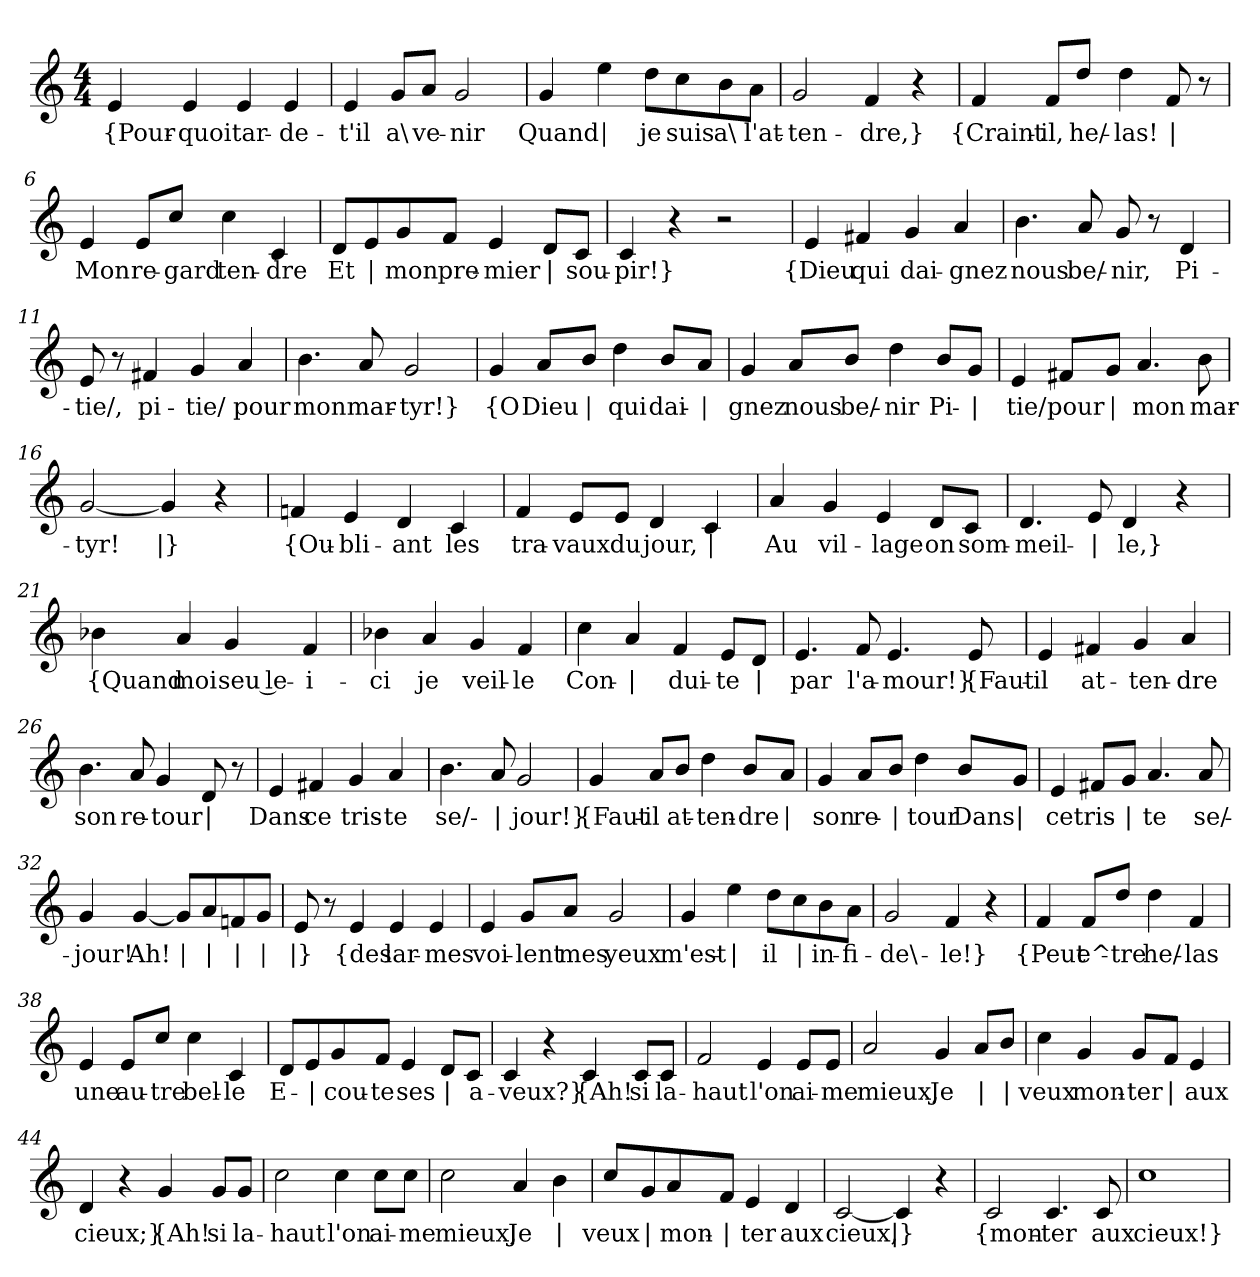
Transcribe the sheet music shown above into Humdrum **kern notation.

**kern	**text
*part1	*part1
*staff1	*staff1
*clefG2	*
*k[]	*
*M4/4	*
=1	=1
!	!LO:LY:b
4e/	{Pour-
!	!LO:LY:b
4e/	-quoi
!	!LO:LY:b
4e/	tar-
!	!LO:LY:b
4e/	-de-
=2	=2
!	!LO:LY:b
4e/	-t'il
!	!LO:LY:b
8g/L	a\
!	!LO:LY:b
8a/J	ve-
!	!LO:LY:b
2g/	-nir
=3	=3
!	!LO:LY:b
4g/	Quand
!	!LO:LY:b
4ee\	|
!	!LO:LY:b
8dd\L	je
!	!LO:LY:b
8cc\	suis
!	!LO:LY:b
8b\	a\
!	!LO:LY:b
8a\J	l'at-
=4	=4
!	!LO:LY:b
2g/	-ten-
!	!LO:LY:b
4f/	-dre,}
4r	.
=5	=5
!	!LO:LY:b
4f/	{Craint-
!	!LO:LY:b
8f/L	-il,
!	!LO:LY:b
8dd/J	he/-
!	!LO:LY:b
4dd\	-las!
!	!LO:LY:b
8f/	|
8r	.
!!LO:LB:g=z
=6	=6
!	!LO:LY:b
4e/	Mon
!	!LO:LY:b
8e/L	re-
!	!LO:LY:b
8cc/J	-gard
!	!LO:LY:b
4cc\	ten-
!	!LO:LY:b
4c/	-dre
=7	=7
!	!LO:LY:b
8d/L	Et
!	!LO:LY:b
8e/	|
!	!LO:LY:b
8g/	mon
!	!LO:LY:b
8f/J	pre-
!	!LO:LY:b
4e/	-mier
!	!LO:LY:b
8d/L	|
!	!LO:LY:b
8c/J	sou-
=8	=8
!	!LO:LY:b
4c/	-pir!}
4r	.
2r	.
=9	=9
!	!LO:LY:b
4e/	{Dieu
!	!LO:LY:b
4f#X/	qui
!	!LO:LY:b
4g/	dai-
!	!LO:LY:b
4a/	-gnez
=10	=10
!	!LO:LY:b
4.b\	nous
!	!LO:LY:b
8a/	be/-
!	!LO:LY:b
8g/	-nir,
8r	.
!	!LO:LY:b
4d/	Pi-
!!LO:LB:g=z
=11	=11
!	!LO:LY:b
8e/	-tie/,
8r	.
!	!LO:LY:b
4f#X/	pi-
!	!LO:LY:b
4g/	-tie/
!	!LO:LY:b
4a/	pour
=12	=12
!	!LO:LY:b
4.b\	mon
!	!LO:LY:b
8a/	mar-
!	!LO:LY:b
2g/	-tyr!}
=13	=13
!	!LO:LY:b
4g/	{O
!	!LO:LY:b
8a/L	Dieu
!	!LO:LY:b
8b/J	|
!	!LO:LY:b
4dd\	qui
!	!LO:LY:b
8b/L	dai-
!	!LO:LY:b
8a/J	|
=14	=14
!	!LO:LY:b
4g/	-gnez
!	!LO:LY:b
8a/L	nous
!	!LO:LY:b
8b/J	be/-
!	!LO:LY:b
4dd\	-nir
!	!LO:LY:b
8b/L	Pi-
!	!LO:LY:b
8g/J	|
!!LO:LB:g=z
=15	=15
!	!LO:LY:b
4e/	-tie/
!	!LO:LY:b
8f#X/L	pour
!	!LO:LY:b
8g/J	|
!	!LO:LY:b
4.a/	mon
!	!LO:LY:b
8b\	mar-
=16	=16
!	!LO:LY:b
[2g/	tyr!
!	!LO:LY:b
4g/]	|}
4r	.
=17	=17
!	!LO:LY:b
4fn/	{Ou-
!	!LO:LY:b
4e/	-bli-
!	!LO:LY:b
4d/	-ant
!	!LO:LY:b
4c/	les
=18	=18
!	!LO:LY:b
4f/	tra-
!	!LO:LY:b
8e/L	-vaux
!	!LO:LY:b
8e/J	du
!	!LO:LY:b
4d/	jour,
!	!LO:LY:b
4c/	|
=19	=19
!	!LO:LY:b
4a/	Au
!	!LO:LY:b
4g/	vil-
!	!LO:LY:b
4e/	-lage
!	!LO:LY:b
8d/L	on
!	!LO:LY:b
8c/J	som-
!!LO:LB:g=z
=20	=20
!	!LO:LY:b
4.d/	-meil-
!	!LO:LY:b
8e/	|
!	!LO:LY:b
4d/	-le,}
4r	.
=21	=21
!	!LO:LY:b
4b-X\	{Quand
!	!LO:LY:b
4a/	moi
!	!LO:LY:b
4g/	seu le-
!	!LO:LY:b
4f/	-i-
=22	=22
!	!LO:LY:b
4b-X\	-ci
!	!LO:LY:b
4a/	je
!	!LO:LY:b
4g/	veil-
!	!LO:LY:b
4f/	-le
=23	=23
!	!LO:LY:b
4cc\	Con-
!	!LO:LY:b
4a/	|
!	!LO:LY:b
4f/	-dui-
!	!LO:LY:b
8e/L	-te
!	!LO:LY:b
8d/J	|
=24	=24
!	!LO:LY:b
4.e/	par
!	!LO:LY:b
8f/	l'a-
!	!LO:LY:b
4.e/	-mour!}
!	!LO:LY:b
8e/	{Faut-
!!LO:LB:g=z
=25	=25
!	!LO:LY:b
4e/	-il
!	!LO:LY:b
4f#X/	at-
!	!LO:LY:b
4g/	-ten-
!	!LO:LY:b
4a/	-dre
=26	=26
!	!LO:LY:b
4.b\	son
!	!LO:LY:b
8a/	re-
!	!LO:LY:b
4g/	tour
!	!LO:LY:b
8d/	|
8r	.
=27	=27
!	!LO:LY:b
4e/	Dans
!	!LO:LY:b
4f#X/	ce
!	!LO:LY:b
4g/	tris-
!	!LO:LY:b
4a/	-te
=28	=28
!	!LO:LY:b
4.b\	se/-
!	!LO:LY:b
8a/	|
!	!LO:LY:b
2g/	-jour!}
=29	=29
!	!LO:LY:b
4g/	{Faut-
!	!LO:LY:b
8a/L	-il
!	!LO:LY:b
8b/J	at-
!	!LO:LY:b
4dd\	-ten-
!	!LO:LY:b
8b/L	-dre
!	!LO:LY:b
8a/J	|
!!LO:LB:g=z
=30	=30
!	!LO:LY:b
4g/	son
!	!LO:LY:b
8a/L	re-
!	!LO:LY:b
8b/J	|
!	!LO:LY:b
4dd\	-tour
!	!LO:LY:b
8b/L	Dans
!	!LO:LY:b
8g/J	|
=31	=31
!	!LO:LY:b
4e/	ce
!	!LO:LY:b
8f#X/L	tris-
!	!LO:LY:b
8g/J	|
!	!LO:LY:b
4.a/	-te
!	!LO:LY:b
8a/	se/-
=32	=32
!	!LO:LY:b
4g/	-jour!
!	!LO:LY:b
[4g/	Ah!
!	!LO:LY:b
8g/L]	|
!	!LO:LY:b
8a/	|
!	!LO:LY:b
8fn/	|
!	!LO:LY:b
8g/J	|
=33	=33
!	!LO:LY:b
8e/	|}
8r	.
!	!LO:LY:b
4e/	{des
!	!LO:LY:b
4e/	lar-
!	!LO:LY:b
4e/	-mes
=34	=34
!	!LO:LY:b
4e/	voi-
!	!LO:LY:b
8g/L	-lent
!	!LO:LY:b
8a/J	mes
!	!LO:LY:b
2g/	yeux
!!LO:LB:g=z
=35	=35
!	!LO:LY:b
4g/	m'est-
!	!LO:LY:b
4ee\	|
!	!LO:LY:b
8dd\L	-il
!	!LO:LY:b
8cc\	|
!	!LO:LY:b
8b\	in-
!	!LO:LY:b
8a\J	-fi-
=36	=36
!	!LO:LY:b
2g/	-de\-
!	!LO:LY:b
4f/	-le!}
4r	.
=37	=37
!	!LO:LY:b
4f/	{Peut
!	!LO:LY:b
8f/L	e^-
!	!LO:LY:b
8dd/J	-tre
!	!LO:LY:b
4dd\	he/-
!	!LO:LY:b
4f/	-las
=38	=38
!	!LO:LY:b
4e/	une
!	!LO:LY:b
8e/L	au-
!	!LO:LY:b
8cc/J	-tre
!	!LO:LY:b
4cc\	bel-
!	!LO:LY:b
4c/	le
=39	=39
!	!LO:LY:b
8d/L	E-
!	!LO:LY:b
8e/	|
!	!LO:LY:b
8g/	-cou-
!	!LO:LY:b
8f/J	-te
!	!LO:LY:b
4e/	ses
!	!LO:LY:b
8d/L	|
!	!LO:LY:b
8c/J	a-
!!LO:LB:g=z
=40	=40
!	!LO:LY:b
4c/	-veux?}
4r	.
!	!LO:LY:b
4c/	{Ah!
!	!LO:LY:b
8c/L	si
!	!LO:LY:b
8c/J	la-
=41	=41
!	!LO:LY:b
2f/	-haut
!	!LO:LY:b
4e/	l'on
!	!LO:LY:b
8e/L	ai-
!	!LO:LY:b
8e/J	-me
=42	=42
!	!LO:LY:b
2a/	mieux,
!	!LO:LY:b
4g/	Je
!	!LO:LY:b
8a/L	|
!	!LO:LY:b
8b/J	|
=43	=43
!	!LO:LY:b
4cc\	veux
!	!LO:LY:b
4g/	mon-
!	!LO:LY:b
8g/L	-ter
!	!LO:LY:b
8f/J	|
!	!LO:LY:b
4e/	aux
=44	=44
!	!LO:LY:b
4d/	cieux;}
4r	.
!	!LO:LY:b
4g/	{Ah!
!	!LO:LY:b
8g/L	si
!	!LO:LY:b
8g/J	la-
!!LO:LB:g=z
=45	=45
!	!LO:LY:b
2cc\	-haut
!	!LO:LY:b
4cc\	l'on
!	!LO:LY:b
8cc\L	ai-
!	!LO:LY:b
8cc\J	-me
=46	=46
!	!LO:LY:b
2cc\	mieux,
!	!LO:LY:b
4a/	Je
!	!LO:LY:b
4b\	|
=47	=47
!	!LO:LY:b
8cc/L	veux
!	!LO:LY:b
8g/	|
!	!LO:LY:b
8a/	mon-
!	!LO:LY:b
8f/J	|
!	!LO:LY:b
4e/	-ter
!	!LO:LY:b
4d/	aux
=48	=48
!	!LO:LY:b
[2c/	cieux,
!	!LO:LY:b
4c/]	|}
4r	.
=49	=49
!	!LO:LY:b
2c/	{mon-
!	!LO:LY:b
4.c/	-ter
!	!LO:LY:b
8c/	aux
=50	=50
!	!LO:LY:b
1cc	cieux!}
=	=
*-	*-
